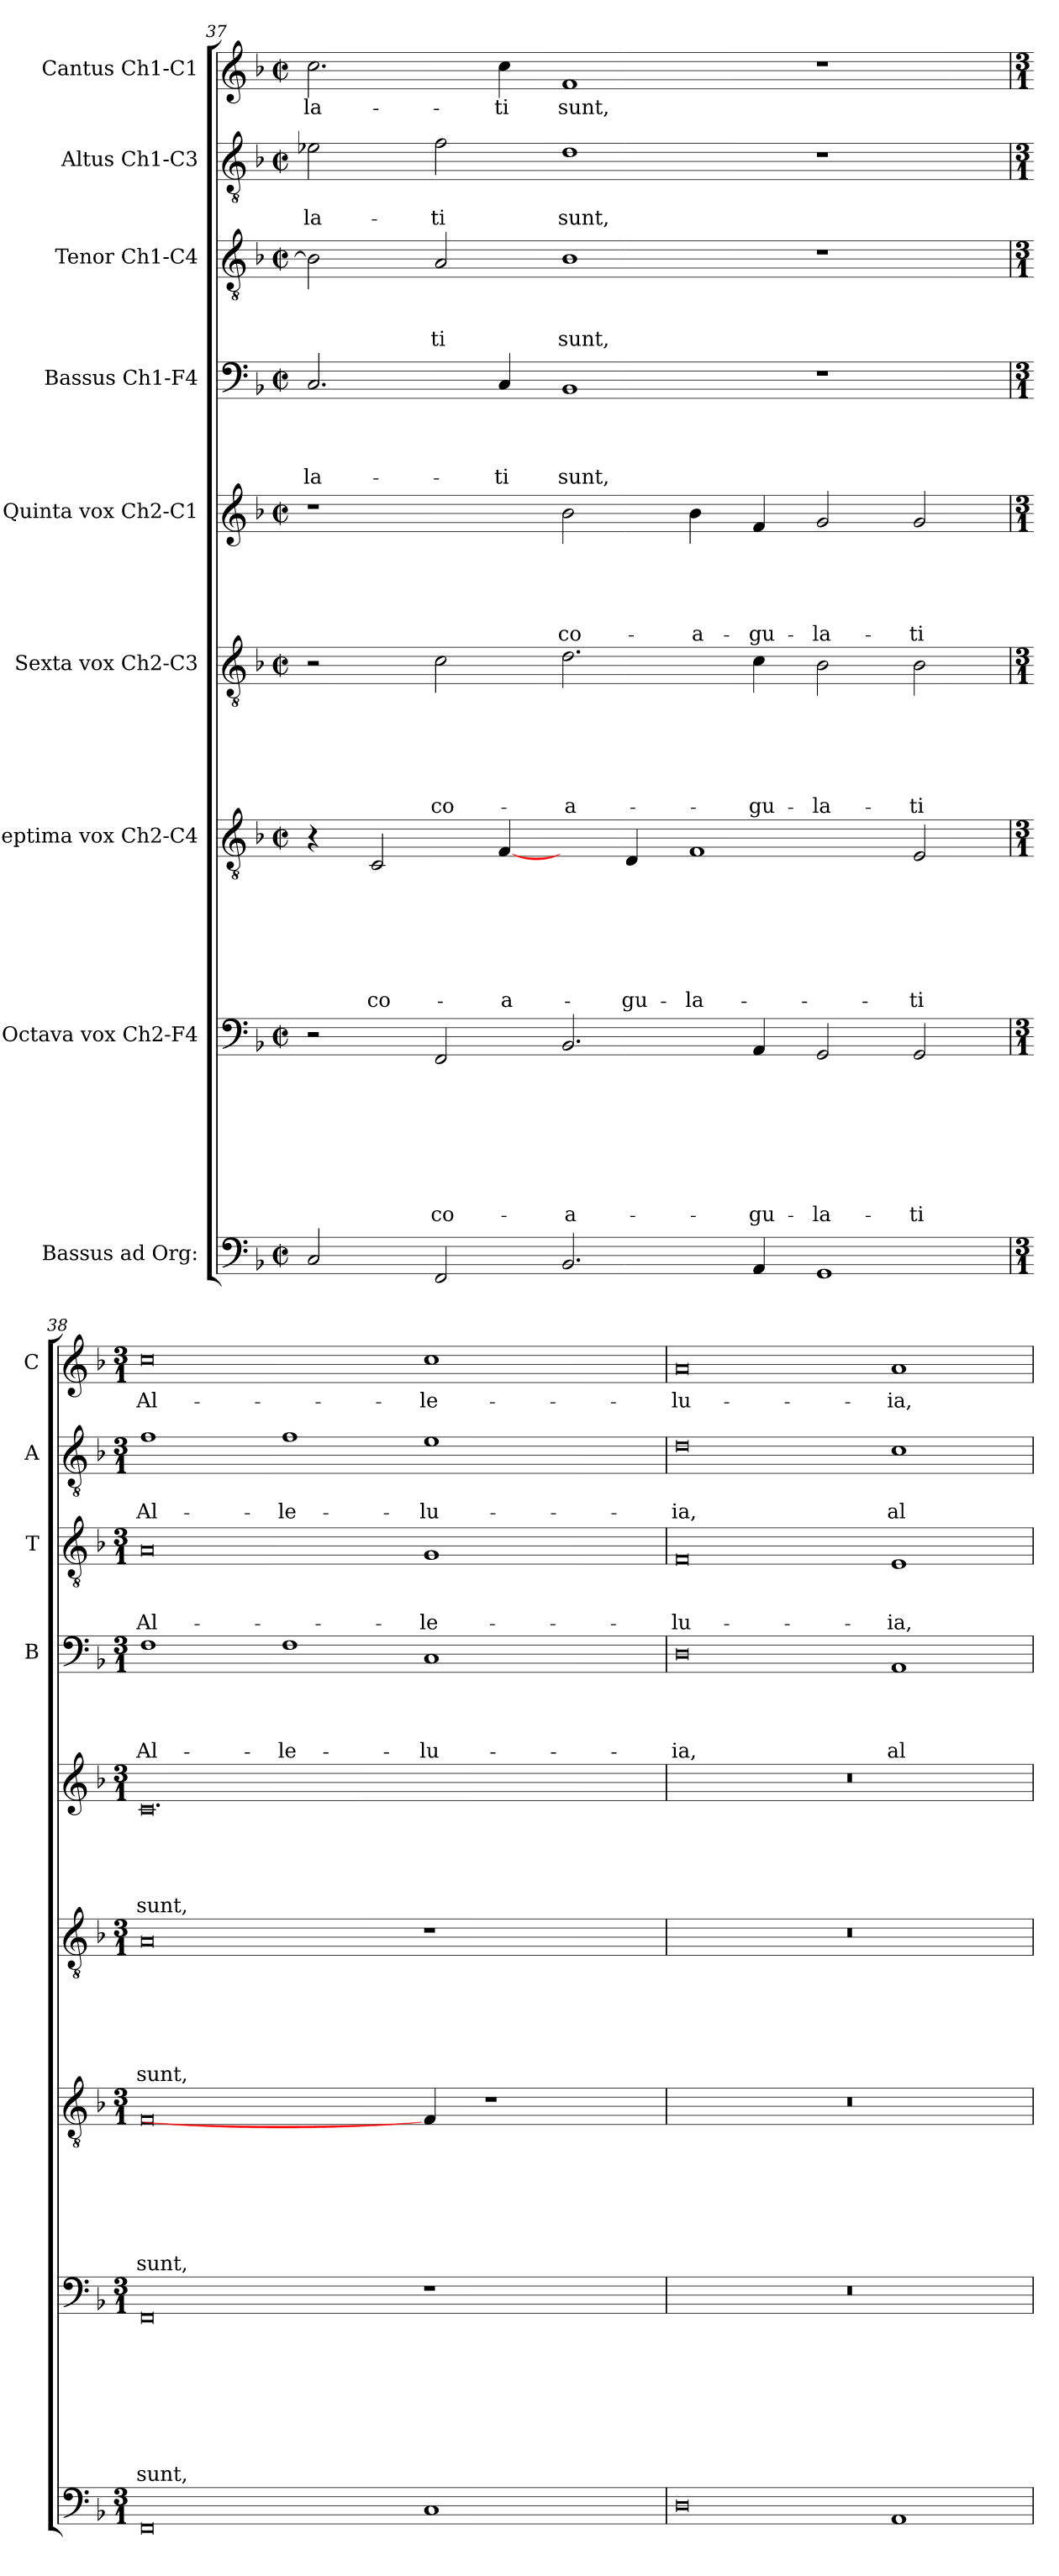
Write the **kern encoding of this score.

**kern	**kern	**text	**text	**text	**text	**text	**text	**text	**text	**kern	**text	**text	**text	**text	**text	**text	**text	**kern	**text	**text	**text	**text	**text	**text	**kern	**text	**text	**text	**text	**text	**kern	**text	**text	**text	**text	**kern	**text	**text	**text	**kern	**text	**text	**kern	**text
*part9	*part8	*part8	*part8	*part8	*part8	*part8	*part8	*part8	*part8	*part7	*part7	*part7	*part7	*part7	*part7	*part7	*part7	*part6	*part6	*part6	*part6	*part6	*part6	*part6	*part5	*part5	*part5	*part5	*part5	*part5	*part4	*part4	*part4	*part4	*part4	*part3	*part3	*part3	*part3	*part2	*part2	*part2	*part1	*part1
*staff9	*staff8	*staff8	*staff8	*staff8	*staff8	*staff8	*staff8	*staff8	*staff8	*staff7	*staff7	*staff7	*staff7	*staff7	*staff7	*staff7	*staff7	*staff6	*staff6	*staff6	*staff6	*staff6	*staff6	*staff6	*staff5	*staff5	*staff5	*staff5	*staff5	*staff5	*staff4	*staff4	*staff4	*staff4	*staff4	*staff3	*staff3	*staff3	*staff3	*staff2	*staff2	*staff2	*staff1	*staff1
*I"Bassus ad Org:	*I"Octava vox Ch2-F4	*	*	*	*	*	*	*	*	*I"Septima vox Ch2-C4	*	*	*	*	*	*	*	*I"Sexta vox Ch2-C3	*	*	*	*	*	*	*I"Quinta vox Ch2-C1	*	*	*	*	*	*I"Bassus Ch1-F4	*	*	*	*	*I"Tenor Ch1-C4	*	*	*	*I"Altus Ch1-C3	*	*	*I"Cantus Ch1-C1	*
*	*	*	*	*	*	*	*	*	*	*	*	*	*	*	*	*	*	*	*	*	*	*	*	*	*	*	*	*	*	*	*I'B	*	*	*	*	*I'T	*	*	*	*I'A	*	*	*I'C	*
*clefF4	*clefF4	*	*	*	*	*	*	*	*	*clefGv2	*	*	*	*	*	*	*	*clefGv2	*	*	*	*	*	*	*clefG2	*	*	*	*	*	*clefF4	*	*	*	*	*clefGv2	*	*	*	*clefGv2	*	*	*clefG2	*
*k[b-]	*k[b-]	*	*	*	*	*	*	*	*	*k[b-]	*	*	*	*	*	*	*	*k[b-]	*	*	*	*	*	*	*k[b-]	*	*	*	*	*	*k[b-]	*	*	*	*	*k[b-]	*	*	*	*k[b-]	*	*	*k[b-]	*
*F:	*F:	*	*	*	*	*	*	*	*	*F:	*	*	*	*	*	*	*	*F:	*	*	*	*	*	*	*F:	*	*	*	*	*	*F:	*	*	*	*	*F:	*	*	*	*F:	*	*	*F:	*
*M2/2	*M2/2	*	*	*	*	*	*	*	*	*M2/2	*	*	*	*	*	*	*	*M2/2	*	*	*	*	*	*	*M2/2	*	*	*	*	*	*M2/2	*	*	*	*	*M2/2	*	*	*	*M2/2	*	*	*M2/2	*
*met(c|)	*met(c|)	*	*	*	*	*	*	*	*	*met(c|)	*	*	*	*	*	*	*	*met(c|)	*	*	*	*	*	*	*met(c|)	*	*	*	*	*	*met(c|)	*	*	*	*	*met(c|)	*	*	*	*met(c|)	*	*	*met(c|)	*
=37	=37	=37	=37	=37	=37	=37	=37	=37	=37	=37	=37	=37	=37	=37	=37	=37	=37	=37	=37	=37	=37	=37	=37	=37	=37	=37	=37	=37	=37	=37	=37	=37	=37	=37	=37	=37	=37	=37	=37	=37	=37	=37	=37	=37
!	!	!	!	!	!	!	!	!	!	!	!	!	!	!	!	!	!	!	!	!	!	!	!	!	!	!	!	!	!	!	!	!	!	!	!LO:LY:b	!	!	!	!	!	!	!LO:LY:b	!	!LO:LY:b
2C/	2r	.	.	.	.	.	.	.	.	4r	.	.	.	.	.	.	.	2r	.	.	.	.	.	.	1r	.	.	.	.	.	2.C/	.	.	.	-la-	2B-\]	.	.	.	2e-X\	.	-la-	2.cc\	-la-
!	!	!	!	!	!	!	!	!	!	!	!	!	!	!	!	!	!LO:LY:b	!	!	!	!	!	!	!	!	!	!	!	!	!	!	!	!	!	!	!	!	!	!	!	!	!	!	!
.	.	.	.	.	.	.	.	.	.	2C/	.	.	.	.	.	.	co-	.	.	.	.	.	.	.	.	.	.	.	.	.	.	.	.	.	.	.	.	.	.	.	.	.	.	.
!	!	!	!	!	!	!	!	!	!LO:LY:b	!	!	!	!	!	!	!	!	!	!	!	!	!	!	!LO:LY:b	!	!	!	!	!	!	!	!	!	!	!	!	!	!	!LO:LY:b	!	!	!LO:LY:b	!	!
2FF/	2FF/	.	.	.	.	.	.	.	co-	.	.	.	.	.	.	.	.	2c\	.	.	.	.	.	co-	.	.	.	.	.	.	.	.	.	.	.	2A/	.	.	-ti	2f\	.	-ti	.	.
!	!	!	!	!	!	!	!	!	!	!	!	!	!	!	!	!	!LO:LY:b	!	!	!	!	!	!	!	!	!	!	!	!	!	!	!	!	!	!LO:LY:b	!	!	!	!	!	!	!	!	!LO:LY:b
.	.	.	.	.	.	.	.	.	.	[4F/	.	.	.	.	.	.	-a-	.	.	.	.	.	.	.	.	.	.	.	.	.	4C/	.	.	.	-ti	.	.	.	.	.	.	.	4cc\	-ti
!	!	!	!	!	!	!	!	!	!LO:LY:b	!	!	!	!	!	!	!	!	!	!	!	!	!	!	!LO:LY:b	!	!	!	!	!	!LO:LY:b	!	!	!	!	!LO:LY:b	!	!	!	!LO:LY:b	!	!	!LO:LY:b	!	!LO:LY:b
2.BB-/	2.BB-/	.	.	.	.	.	.	.	-a-	4ryy	.	.	.	.	.	.	.	2.d\	.	.	.	.	.	-a-	2b-\	.	.	.	.	co-	1BB-	.	.	.	sunt,	1B-	.	.	sunt,	1d	.	sunt,	1f	sunt,
!	!	!	!	!	!	!	!	!	!	!	!	!	!	!	!	!	!LO:LY:b	!	!	!	!	!	!	!	!	!	!	!	!	!	!	!	!	!	!	!	!	!	!	!	!	!	!	!
.	.	.	.	.	.	.	.	.	.	4D/	.	.	.	.	.	.	-gu-	.	.	.	.	.	.	.	.	.	.	.	.	.	.	.	.	.	.	.	.	.	.	.	.	.	.	.
!	!	!	!	!	!	!	!	!	!	!	!	!	!	!	!	!	!LO:LY:b	!	!	!	!	!	!	!	!	!	!	!	!	!LO:LY:b	!	!	!	!	!	!	!	!	!	!	!	!	!	!
.	.	.	.	.	.	.	.	.	.	1F	.	.	.	.	.	.	-la-	.	.	.	.	.	.	.	4b-\	.	.	.	.	-a-	.	.	.	.	.	.	.	.	.	.	.	.	.	.
!	!	!	!	!	!	!	!	!	!LO:LY:b	!	!	!	!	!	!	!	!	!	!	!	!	!	!	!LO:LY:b	!	!	!	!	!	!LO:LY:b	!	!	!	!	!	!	!	!	!	!	!	!	!	!
4AA/	4AA/	.	.	.	.	.	.	.	-gu-	.	.	.	.	.	.	.	.	4c\	.	.	.	.	.	-gu-	4f/	.	.	.	.	-gu-	.	.	.	.	.	.	.	.	.	.	.	.	.	.
!	!	!	!	!	!	!	!	!	!LO:LY:b	!	!	!	!	!	!	!	!	!	!	!	!	!	!	!LO:LY:b	!	!	!	!	!	!LO:LY:b	!	!	!	!	!	!	!	!	!	!	!	!	!	!
1GG	2GG/	.	.	.	.	.	.	.	-la-	.	.	.	.	.	.	.	.	2B-\	.	.	.	.	.	-la-	2g/	.	.	.	.	-la-	1r	.	.	.	.	1r	.	.	.	1r	.	.	1r	.
!	!	!	!	!	!	!	!	!	!LO:LY:b	!	!	!	!	!	!	!	!LO:LY:b	!	!	!	!	!	!	!LO:LY:b	!	!	!	!	!	!LO:LY:b	!	!	!	!	!	!	!	!	!	!	!	!	!	!
.	2GG/	.	.	.	.	.	.	.	-ti	2E/	.	.	.	.	.	.	-ti	2B-\	.	.	.	.	.	-ti	2g/	.	.	.	.	-ti	.	.	.	.	.	.	.	.	.	.	.	.	.	.
=38	=38	=38	=38	=38	=38	=38	=38	=38	=38	=38	=38	=38	=38	=38	=38	=38	=38	=38	=38	=38	=38	=38	=38	=38	=38	=38	=38	=38	=38	=38	=38	=38	=38	=38	=38	=38	=38	=38	=38	=38	=38	=38	=38	=38
*M3/1	*M3/1	*	*	*	*	*	*	*	*	*M3/1	*	*	*	*	*	*	*	*M3/1	*	*	*	*	*	*	*M3/1	*	*	*	*	*	*M3/1	*	*	*	*	*M3/1	*	*	*	*M3/1	*	*	*M3/1	*
!	!	!	!	!	!	!	!	!	!LO:LY:b	!	!	!	!	!	!	!	!LO:LY:b	!	!	!	!	!	!	!LO:LY:b	!	!	!	!	!	!LO:LY:b	!	!	!	!	!LO:LY:b	!	!	!	!LO:LY:b	!	!	!LO:LY:b	!	!LO:LY:b
0FF	0FF	.	.	.	.	.	.	.	sunt,	0F	.	.	.	.	.	.	sunt,	0A	.	.	.	.	.	sunt,	0.c	.	.	.	.	sunt,	1F	.	.	.	Al-	0A	.	.	Al-	1f	.	Al-	0cc	Al-
!	!	!	!	!	!	!	!	!	!	!	!	!	!	!	!	!	!	!	!	!	!	!	!	!	!	!	!	!	!	!	!	!	!	!	!LO:LY:b	!	!	!	!	!	!	!LO:LY:b	!	!
.	.	.	.	.	.	.	.	.	.	.	.	.	.	.	.	.	.	.	.	.	.	.	.	.	.	.	.	.	.	.	1F	.	.	.	-le-	.	.	.	.	1f	.	-le-	.	.
!	!	!	!	!	!	!	!	!	!	!	!	!	!	!	!	!	!	!	!	!	!	!	!	!	!	!	!	!	!	!	!	!	!	!	!LO:LY:b	!	!	!	!LO:LY:b	!	!	!LO:LY:b	!	!LO:LY:b
1C	1r	.	.	.	.	.	.	.	.	4F/]	.	.	.	.	.	.	.	1r	.	.	.	.	.	.	.	.	.	.	.	.	1C	.	.	.	-lu-	1G	.	.	-le-	1e	.	-lu-	1cc	-le-
.	.	.	.	.	.	.	.	.	.	1r	.	.	.	.	.	.	.	.	.	.	.	.	.	.	.	.	.	.	.	.	.	.	.	.	.	.	.	.	.	.	.	.	.	.
4ryy	4ryy	.	.	.	.	.	.	.	.	.	.	.	.	.	.	.	.	4ryy	.	.	.	.	.	.	4ryy	.	.	.	.	.	4ryy	.	.	.	.	4ryy	.	.	.	4ryy	.	.	4ryy	.
=39	=39	=39	=39	=39	=39	=39	=39	=39	=39	=39	=39	=39	=39	=39	=39	=39	=39	=39	=39	=39	=39	=39	=39	=39	=39	=39	=39	=39	=39	=39	=39	=39	=39	=39	=39	=39	=39	=39	=39	=39	=39	=39	=39	=39
!	!	!	!	!	!	!	!	!	!	!	!	!	!	!	!	!	!	!	!	!	!	!	!	!	!	!	!	!	!	!	!	!	!	!	!LO:LY:b	!	!	!	!LO:LY:b	!	!	!LO:LY:b	!	!LO:LY:b
0D	0.r	.	.	.	.	.	.	.	.	0.r	.	.	.	.	.	.	.	0.r	.	.	.	.	.	.	0.r	.	.	.	.	.	0D	.	.	.	-ia,	0F	.	.	-lu-	0d	.	-ia,	0a	-lu-
!	!	!	!	!	!	!	!	!	!	!	!	!	!	!	!	!	!	!	!	!	!	!	!	!	!	!	!	!	!	!	!	!	!	!	!LO:LY:b	!	!	!	!LO:LY:b	!	!	!LO:LY:b	!	!LO:LY:b
1AA	.	.	.	.	.	.	.	.	.	.	.	.	.	.	.	.	.	.	.	.	.	.	.	.	.	.	.	.	.	.	1AA	.	.	.	al-	1E	.	.	-ia,	1c	.	al-	1a	-ia,
=	=	=	=	=	=	=	=	=	=	=	=	=	=	=	=	=	=	=	=	=	=	=	=	=	=	=	=	=	=	=	=	=	=	=	=	=	=	=	=	=	=	=	=	=
*-	*-	*-	*-	*-	*-	*-	*-	*-	*-	*-	*-	*-	*-	*-	*-	*-	*-	*-	*-	*-	*-	*-	*-	*-	*-	*-	*-	*-	*-	*-	*-	*-	*-	*-	*-	*-	*-	*-	*-	*-	*-	*-	*-	*-
